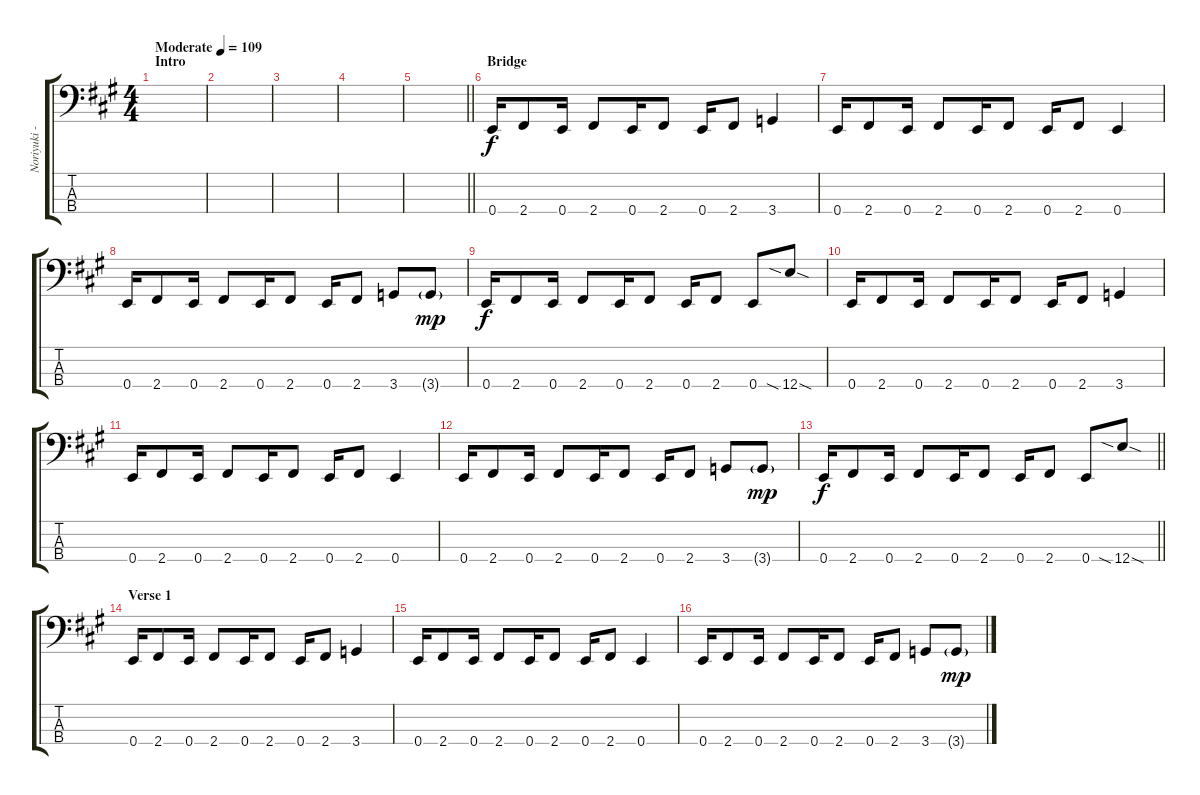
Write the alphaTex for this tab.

\track ("Noriyuki - Bass" "Noriyuki -") {instrument electricbasspick}
\staff {score tabs}
\tuning (G2 D2 A1 E1) {hide}
\ts (4 4)
\section ("" "Intro")
\tempo (109 "Moderate")
\clef f4
\ks f#minor
|
|
|
|
\barLineRight lightlight
|
\section ("" "Bridge")
0.4.16 2.4.8 0.4.16 2.4.8 0.4.16 2.4.8 0.4.16 2.4.8 3.4.4 |
0.4.16 2.4.8 0.4.16 2.4.8 0.4.16 2.4.8 0.4.16 2.4.8 0.4.4 |
0.4.16 2.4.8 0.4.16 2.4.8 0.4.16 2.4.8 0.4.16 2.4.8 3.4.8 3.4{g}.8{dy mp} |
0.4.16{dy f} 2.4.8 0.4.16 2.4.8 0.4.16 2.4.8 0.4.16 2.4.8 0.4.8 12.4{sia sod}.8 |
0.4.16 2.4.8 0.4.16 2.4.8 0.4.16 2.4.8 0.4.16 2.4.8 3.4.4 |
0.4.16 2.4.8 0.4.16 2.4.8 0.4.16 2.4.8 0.4.16 2.4.8 0.4.4 |
0.4.16 2.4.8 0.4.16 2.4.8 0.4.16 2.4.8 0.4.16 2.4.8 3.4.8 3.4{g}.8{dy mp} |
\barLineRight lightlight
0.4.16{dy f} 2.4.8 0.4.16 2.4.8 0.4.16 2.4.8 0.4.16 2.4.8 0.4.8 12.4{sia sod}.8 |
\section ("" "Verse 1")
0.4.16 2.4.8 0.4.16 2.4.8 0.4.16 2.4.8 0.4.16 2.4.8 3.4.4 |
0.4.16 2.4.8 0.4.16 2.4.8 0.4.16 2.4.8 0.4.16 2.4.8 0.4.4 |
0.4.16 2.4.8 0.4.16 2.4.8 0.4.16 2.4.8 0.4.16 2.4.8 3.4.8 3.4{g}.8{dy mp}
